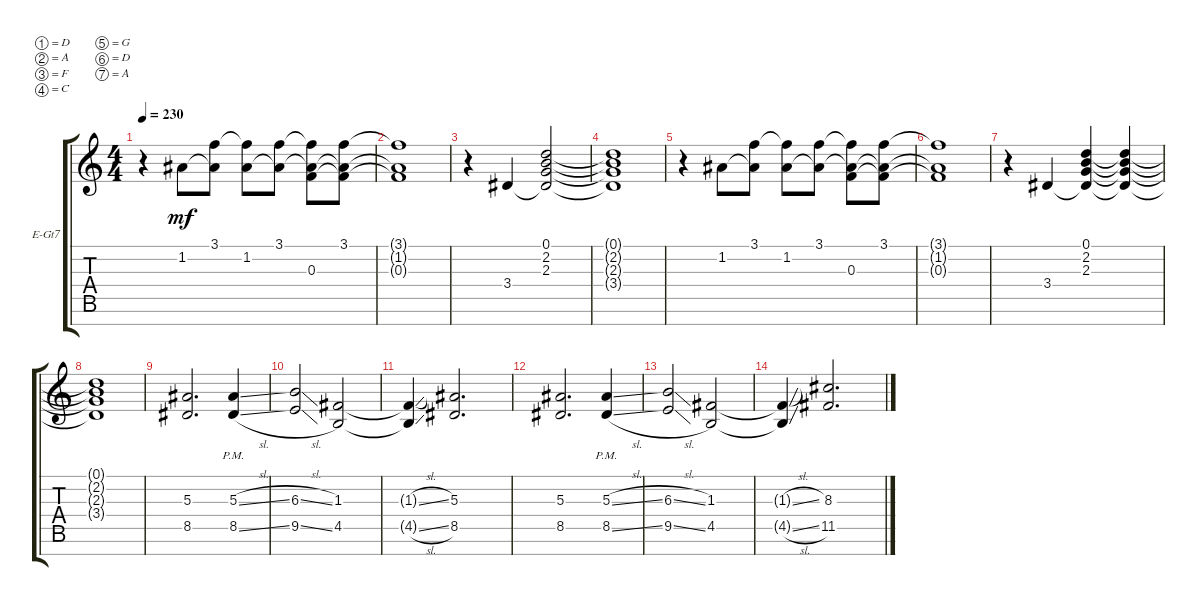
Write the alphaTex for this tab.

\defaultSystemsLayout 4
\bracketExtendMode groupsimilarinstruments
\firstSystemTrackNameOrientation horizontal
\otherSystemsTrackNameOrientation horizontal
\track ("Electric Guitar" "E-Gt7") {instrument distortionguitar}
\staff {score tabs}
\tuning (D4 A3 F3 C3 G2 D2 A1)
\ts (4 4)
\tempo 230
\clef g2
\scale
0.333333
\ks c
r.4{dy mf} 1.2.8 (3.1 1.2{t}).8 (1.2 3.1{t}).8 (3.1 1.2{t}).8 (3.1{t} 0.3 1.2{t}).8 (3.1 1.2{t} 0.3{t}).8 |
(0.3{t} 1.2{t} 3.1{t}).1 |
r.4 3.4.4 (2.2 2.3 0.1 3.4{t}).2 |
(2.3{t} 2.2{t} 0.1{t} 3.4{t}).1 |
r.4 1.2.8 (3.1 1.2{t}).8 (1.2 3.1{t}).8 (3.1 1.2{t}).8 (3.1{t} 0.3 1.2{t}).8 (3.1 1.2{t} 0.3{t}).8 |
(0.3{t} 1.2{t} 3.1{t}).1 |
r.4 3.4.4 (2.2 2.3 0.1 3.4{t}).4 (2.3{t} 2.2{t} 0.1{t} 3.4{t}).4 |
(2.3{t} 2.2{t} 0.1{t} 3.4{t}).1 |
(5.3 8.5).2{d} (5.3{sl pm} 8.5{sl pm}).4 |
(6.3{sl} 9.5{sl}).2 (4.5 1.3).2 |
(4.5{sl t} 1.3{sl t}).4 (8.5 5.3).2{d} |
(5.3 8.5).2{d} (5.3{sl pm} 8.5{sl pm}).4 |
(6.3{sl} 9.5{sl}).2 (4.5 1.3).2 |
(4.5{sl t} 1.3{sl t}).4 (11.5 8.3).2{d}
